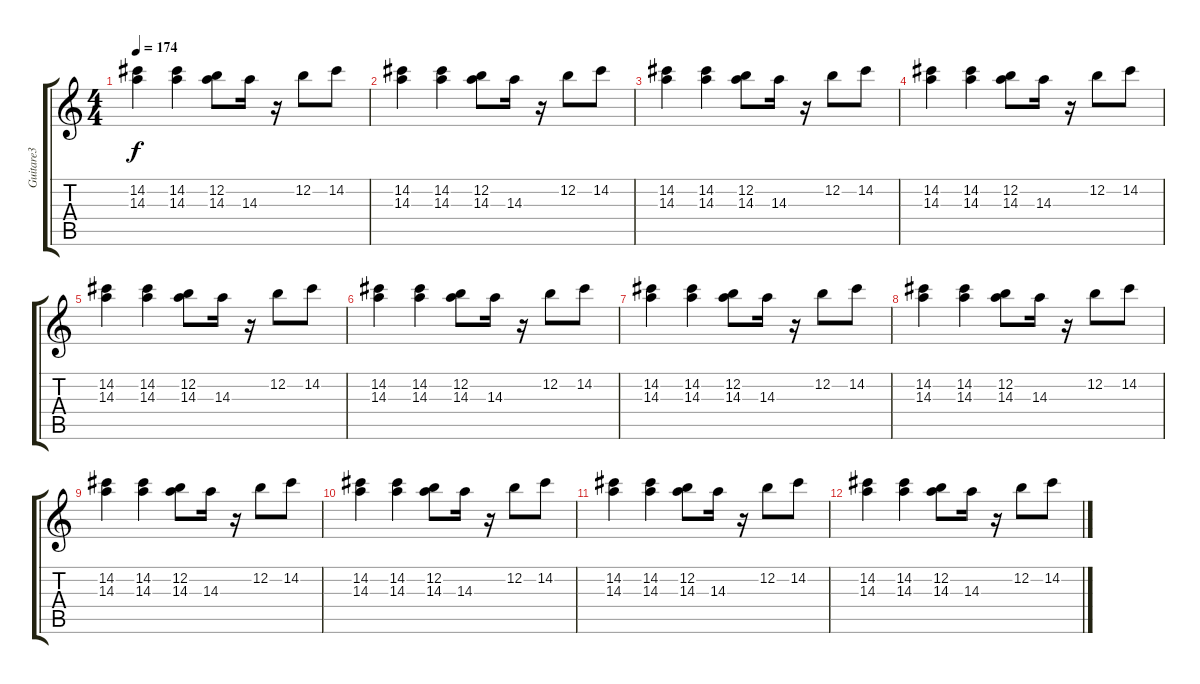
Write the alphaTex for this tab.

\track ("Guitare3" "Guitare3") {instrument distortionguitar}
\staff {score tabs}
\tuning (E4 B3 G3 D3 A2 E2) {hide}
\ts (4 4)
\tempo 174
\clef g2
\ks c
(14.2 14.3).4{dy f} (14.2 14.3).4 (12.2 14.3).8 14.3.16 r.16 12.2.8 14.2.8 |
(14.2 14.3).4 (14.2 14.3).4 (12.2 14.3).8 14.3.16 r.16 12.2.8 14.2.8 |
(14.2 14.3).4 (14.2 14.3).4 (12.2 14.3).8 14.3.16 r.16 12.2.8 14.2.8 |
(14.2 14.3).4 (14.2 14.3).4 (12.2 14.3).8 14.3.16 r.16 12.2.8 14.2.8 |
(14.2 14.3).4 (14.2 14.3).4 (12.2 14.3).8 14.3.16 r.16 12.2.8 14.2.8 |
(14.2 14.3).4 (14.2 14.3).4 (12.2 14.3).8 14.3.16 r.16 12.2.8 14.2.8 |
(14.2 14.3).4 (14.2 14.3).4 (12.2 14.3).8 14.3.16 r.16 12.2.8 14.2.8 |
(14.2 14.3).4 (14.2 14.3).4 (12.2 14.3).8 14.3.16 r.16 12.2.8 14.2.8 |
(14.2 14.3).4 (14.2 14.3).4 (12.2 14.3).8 14.3.16 r.16 12.2.8 14.2.8 |
(14.2 14.3).4 (14.2 14.3).4 (12.2 14.3).8 14.3.16 r.16 12.2.8 14.2.8 |
(14.2 14.3).4 (14.2 14.3).4 (12.2 14.3).8 14.3.16 r.16 12.2.8 14.2.8 |
(14.2 14.3).4 (14.2 14.3).4 (12.2 14.3).8 14.3.16 r.16 12.2.8 14.2.8
